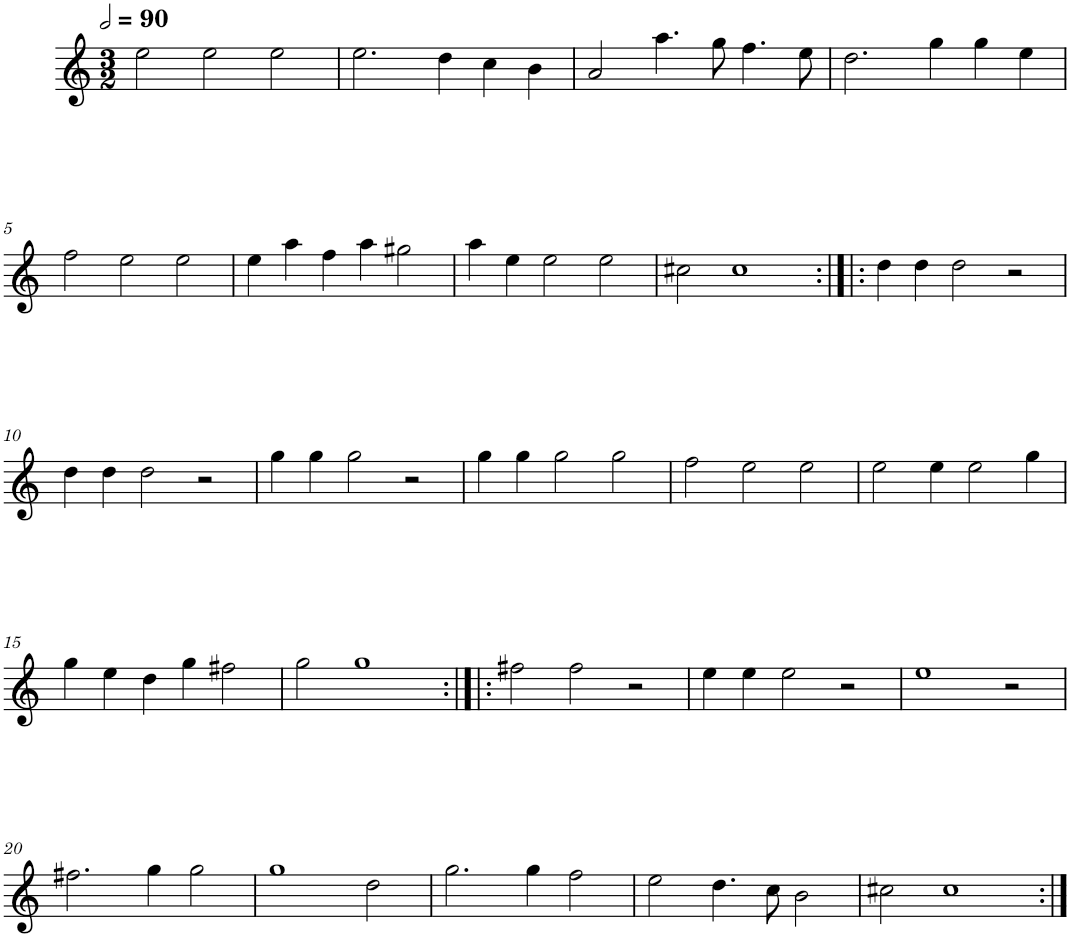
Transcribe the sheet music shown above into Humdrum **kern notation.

**kern
*part1
*staff1
*I"Six parties
*clefG2
*k[]
*M3/2
*MM180
=1
2ee\
2ee\
2ee\
=2
2.ee\
4dd\
4cc\
4b\
=3
2a/
4.aa\
8gg\
4.ff\
8ee\
=4
2.dd\
4gg\
4gg\
4ee\
!!LO:LB:g=z
=5
2ff\
2ee\
2ee\
=6
4ee\
4aa\
4ff\
4aa\
2gg#X\
=7
4aa\
4ee\
2ee\
2ee\
=8
2cc#X\
1cc#
=9:|!|:
4dd\
4dd\
2dd\
2r
!!LO:LB:g=z
=10
4dd\
4dd\
2dd\
2r
=11
4gg\
4gg\
2gg\
2r
=12
4gg\
4gg\
2gg\
2gg\
=13
2ff\
2ee\
2ee\
=14
2ee\
4ee\
2ee\
4gg\
!!LO:LB:g=z
=15
4gg\
4ee\
4dd\
4gg\
2ff#X\
=16
2gg\
1gg
=17:|!|:
2ff#X\
2ff#\
2r
=18
4ee\
4ee\
2ee\
2r
=19
1ee
2r
!!LO:LB:g=z
=20
2.ff#X\
4gg\
2gg\
=21
1gg
2dd\
=22
2.gg\
4gg\
2ff\
=23
2ee\
4.dd\
8cc\
2b\
=24
2cc#X\
1cc#
=:|!
*-
